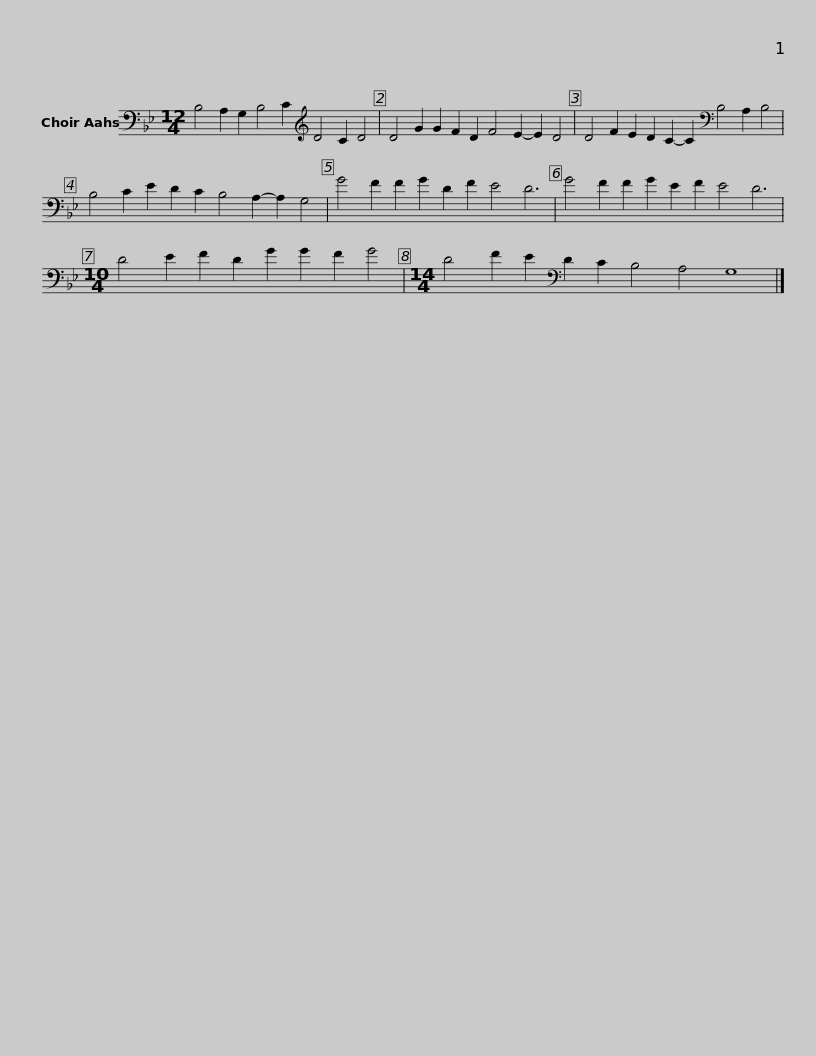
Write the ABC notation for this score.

X:1
L:1/8
M:12/4
I:linebreak $
K:Bb
V:1 bass
V:1
 B,4 A,2 G,2 B,4 C2[K:treble] D4 C2 D4 | D4 G2 G2 F2 D2 F4 E2- E2 D4 | D4 F2 E2 D2 C2- C2[K:bass] B,4 A,2 B,4 |$ B,4 C2 E2 D2 C2 B,4 A,2- A,2 G,4 | G4 F2 F2 G2 D2 F2 E4 D6 | %5
 G4 F2 F2 G2 E2 F2 E4 D6 |$[M:10/4] D4 E2 F2 D2 G2 G2 F2 G4 |[M:14/4] D4 F2 E2[K:bass] D2 C2 B,4 A,4 G,8 |] %8
